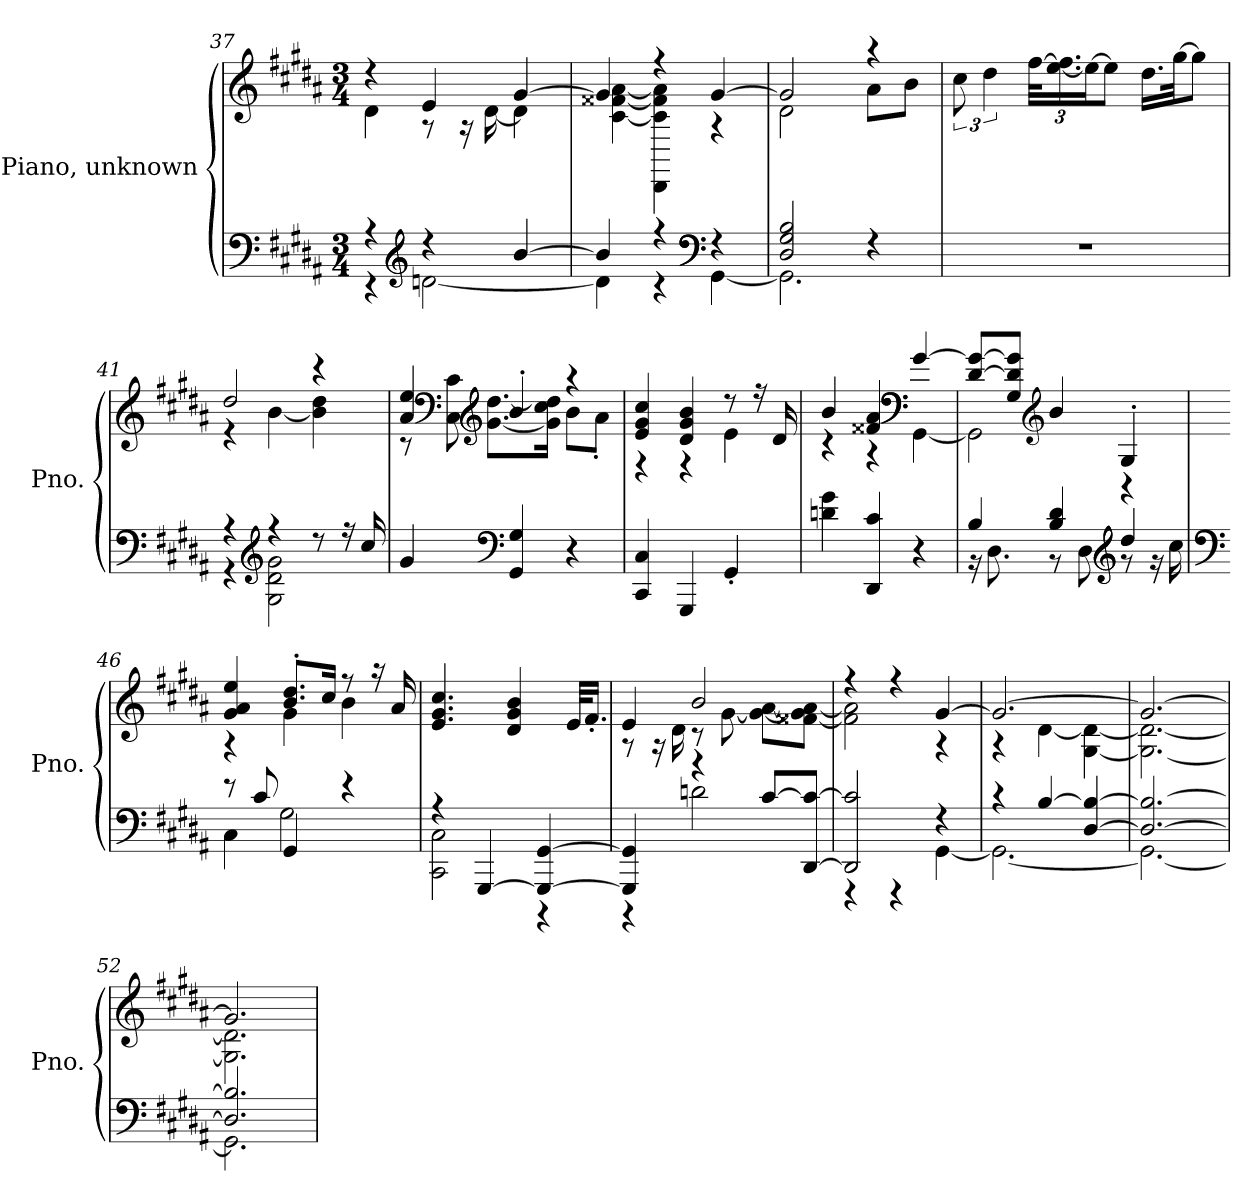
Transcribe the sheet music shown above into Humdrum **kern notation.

**kern	**kern
*part1	*part1
*staff2	*staff1
*I"Piano, unknown	*
*I'Pno.	*
!!LO:LB:g=z
*clefF4	*clefG2
*k[f#c#g#d#a#]	*k[f#c#g#d#a#]
*M3/4	*M3/4
=37	=37
*^	*^
4r	4r	4r	4d#\
*clefG2	*	*	*
4r	[2dn\	4e/	8r
.	.	.	16r
.	.	.	[16d#\
[4b/	.	[4g#/	4d#\]
=38	=38	=38	=38
4b/]	4d\]	4g#/]	[4c#\ [4f##X\ [4a#\
4r	4r	4r	4DD#\ 4c#\] 4f##\] 4a#\]
*clefF4	*	*	*
4r	[4GG#\	[4g#/	4r
=39	=39	=39	=39
2D#/ 2G#/ 2B/	2.GG#\]	2g#/]	2d#\
4r	.	4r	8a#\L
.	.	.	8b\J
*v	*v	*	*
*	*v	*v
=40	=40
2.r	12cc#\
.	6dd#\
*	*Xbrackettup
.	[48ff#\KLL
.	[24.ee\ 24.ff#\]
.	24ee\J_
.	8ee\J]
.	16.dd#\LL
.	[32gg#\JK
.	8gg#\J]
=41	=41
*^	*^
4r	4r	2dd#/	4r
*clefG2	*	*	*
4r	2G#\ 2d#\ 2g#\	.	[4b\
8r	.	4r	4b\] 4dd#\
16r	.	.	.
16cc#/	.	.	.
*v	*v	*	*
!!LO:LB:g=z	!!
=42	=42	=42
4g#/	4a#/ 4ee/	8r
*	*clefF4	*
.	.	8C#\ 8c#\
*clefF4	*clefG2	*
4GG#/ 4G#/	4b'/	[8.g#\ [8.dd#\L
.	.	16g#\] 16cc#\ 16dd#\]Jk
4r	4r	8b\L
.	.	8a#'\J
=43	=43	=43
4CC#/ 4C#/	4e/ 4g#/ 4cc#/	4r
4GGG#/	4d#/ 4g#/ 4b/	4r
4GG#'/	8r	4e\
.	16r	.
.	16d#/	.
=44	=44	=44
4dn\ 4g#\	4b/	4r
4DD#/ 4c#/	4f##X/ 4a#/	4r
*	*clefF4	*
4r	[4g#/	[4GG#\
=45	=45	=45
*^	*	*
4B/	16r	[8d#/ 8g#/_L	2GG#\]
.	8.D#\	.	.
.	.	8G#/ 8d#/] 8g#/]J	.
*	*	*clefG2	*
4B/ 4d#/	8r	4b/	.
.	8D#\	.	.
*clefG2	*	*	*
4dd#/	8r	4G#'/	4r
.	16r	.	.
.	16cc#\	.	.
!!LO:LB:g=z	!!
=46	=46	=46	=46
*clefF4	*	*	*
8r	4C#\	4g#/ 4a#/ 4ee/	4r
8c#/	.	.	.
4GG#/	2G#\	8.b/' 8.dd#/'L	4g#\
.	.	16cc#/Jk	.
4r	.	8r	4b\
.	.	16r	.
.	.	16a#/	.
*	*	*v	*v
=47	=47	=47
4r	2CC#\ 2C#\	4.e/ 4.g#/ 4.cc#/
[4GGG#/	.	.
.	.	4d#/ 4g#/ 4b/
4GGG#/_ [4GG#/	4r	.
.	.	32e/KLL
.	.	16.f#'/JJ
=48	=48	=48
*	*	*^
4GGG#/] 4GG#/]	4r	4e/	8r
.	.	.	16r
.	.	.	16d#\
4r	2dn\	2b/	8r
.	.	.	[8g#\
[8c#/L	.	.	8g#\_ [8a#\L
[8DD#/ 8c#/_J	.	.	[8f##X\ 8g#\] 8a#\_J
=49	=49	=49	=49
2DD#/] 2c#/]	4r	4r	2f##\] 2a#\]
.	4r	4r	.
4r	[4GG#\	[4g#/	4r
=50	=50	=50	=50
4r	2.GG#\_	2.g#/_	4r
[4B/	.	.	[4d#\
[4D#/ 4B/_	.	.	[4G#\ 4d#\_
=51	=51	=51	=51
2.D#/_ 2.B/_	2.GG#\_	2.g#/_	2.G#\_ 2.d#\_
=52	=52	=52	=52
2.D#/] 2.B/]	2.GG#\]	2.g#/]	2.G#\] 2.d#\]
*v	*v	*	*
*	*v	*v
=	=
*-	*-
